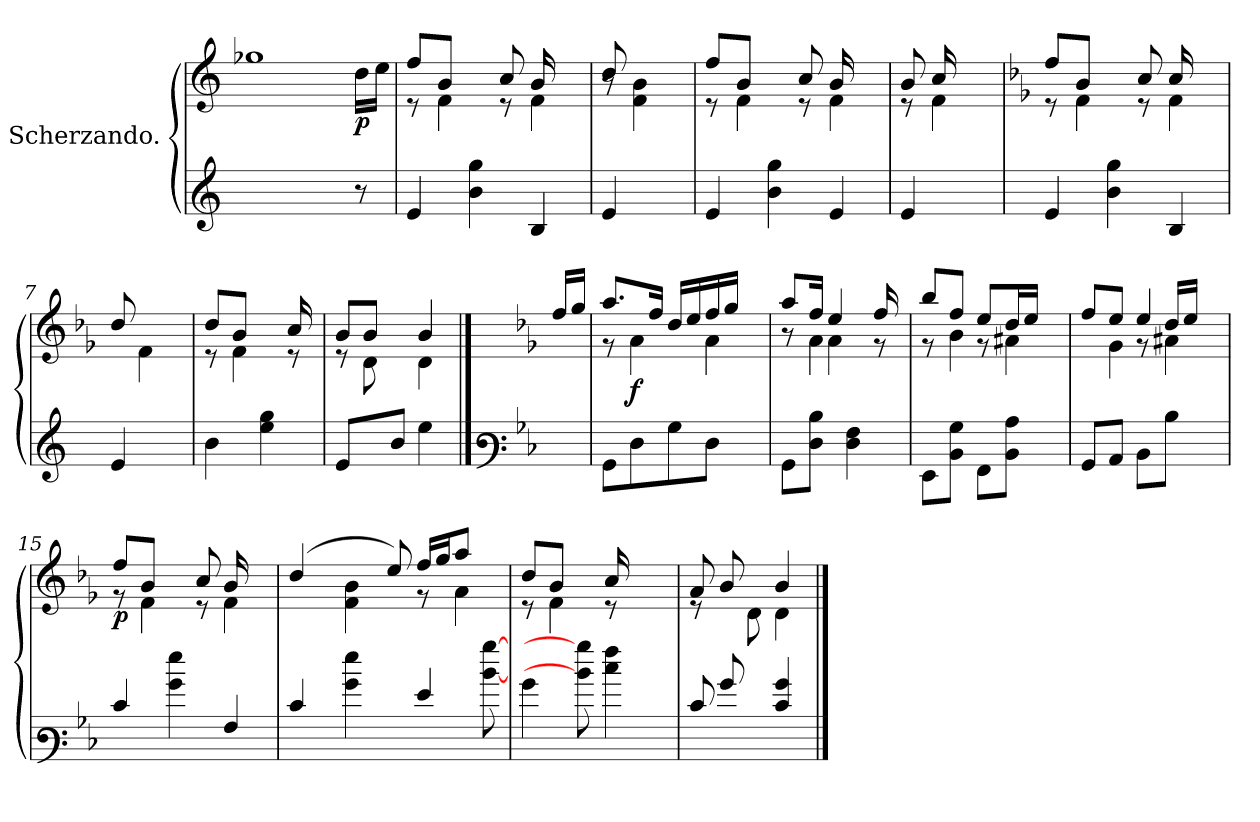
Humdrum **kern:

**kern	**kern	**dynam
*part1	*part1	*part1
*staff2	*staff1	*staff1/2
*I"Scherzando.	*	*
*	*clefG3	*
=1	=1	=1
1ryy	1ee-X	.
!	!	!LO:DY:b
8r	16b\LL	p
.	16cc\JJ	.
=2	=2	=2
*	*^	*
4e/	8dd/L	8rc	.
.	8g/J	4d\	.
4b\ 4gg\	8ryy	.	.
.	8a/L	8rc	.
4B/	16g/L	4d\	.
.	8.ryy	.	.
=3	=3	=3	=3
4e/	8b/L	8rf	.
.	4ryy	4d\ 4g\	.
8ryy	.	.	.
=4	=4	=4	=4
4e/	8dd/L	8rc	.
.	8g/J	4d\	.
4b\ 4gg\	8ryy	.	.
.	8a/L	8rc	.
4e/	16g/L	4d\	.
.	8.ryy	.	.
=5	=5	=5	=5
4e/	8g/L	8rc	.
.	16a/L	4d\	.
.	8.ryy	.	.
8ryy	.	.	.
!!LO:LB:g=z	!!
=6	=6	=6	=6
*	*k[b-e-]	*	*
4e/	8dd/L	8rc	.
.	8g/J	4d\	.
4b\ 4gg\	8ryy	.	.
.	8a/L	8rc	.
4B/	16a/L	4d\	.
.	8.ryy	.	.
*	*v	*v	*
=7	=7	=7
4e/	8b-/L	.
.	4d\	.
8ryy	.	.
=8	=8	=8
*	*^	*
4b\	8b-/L	8rc	.
.	8g/J	4d\	.
4ee\ 4gg\	8ryy	.	.
.	16a/LL	8rc	.
.	16ryy	.	.
=9	=9	=9	=9
*	*	*^	*
8e/L	8g/L	8rc	8ryy	.
8ryy	8g/J	4ryy	8B-\	.
8b/J	8ryy	.	4.ryy	.
4ee\	4g/	4B-\	.	.
*	*v	*v	*v	*
!!LO:LB:g=z
==10	==10	==10
*clefF3	*	*
*k[b-e-]	*k[b-e-]	*
8ryy	16dd/LL	.
.	16ee-/JJ	.
=11	=11	=11
*	*^	*
8BB-\L	8.ff/L	8re	.
!	!	!	!LO:DY:b
8F\	.	4f\	f
.	16dd/Jk	.	.
8B-\	16b-/LL	.	.
.	16cc/	.	.
8F\J	16dd/	4f\	.
.	16ee-/JJ	.	.
8ryy	8ryy	.	.
=12	=12	=12	=12
*	*^	*^	*
8BB-\L	8ff/L	4.ryy	8rf	8.ryy	.
8F\ 8d\J	16dd/Jk	.	4f\	.	.
.	4cc/	.	.	4f\	.
4F\ 4A\	.	.	.	.	.
.	.	16dd/LL	8re	.	.
.	16ryy	16ryy	.	16ryy	.
*	*	*	*v	*v	*
=13	=13	=13	=13	=13
8GG\L	8gg/L	8re	4ryy	.
8D\ 8B-\J	8dd/J	4g\	.	.
8AA\L	8cc/L	.	8re	.
8D\ 8c\J	16b-/L	4ryy	4f#X\	.
.	16cc/JJ	.	.	.
8ryy	8ryy	.	.	.
=14	=14	=14	=14	=14
8BB-/L	8dd/L	4ryy	8ryy	.
8C/J	8cc/J	.	4e-\	.
8D\L	4cc/	8re	.	.
8d\J	.	16b-/LL	4f#X\	.
.	.	16cc/JJ	.	.
8ryy	8ryy	8ryy	.	.
*	*	*v	*v	*
!!LO:LB:g=z
=15	=15	=15	=15
!	!	!	!LO:DY:b
4e-/	8dd/L	8re	p
.	8g/J	4d\	.
4b-\ 4gg\	8ryy	.	.
.	8a/L	8rc	.
4A/	16g/L	4d\	.
.	8.ryy	.	.
=16	=16	=16	=16
4e-/	(>4b-/	8ryy	.
*	*v	*v	*
4b-\ 4gg\	4d\ 4g\	.
8ryy	8cc/k)	.
*	*^	*
4g/	16dd/LL	8re	.
.	16ee-/J	.	.
.	8ff/J	4f\	.
[8dd\ [8bb-\	8ryy	.	.
=17	=17	=17	=17
4b-\	8b-/L	8rc	.
.	8g/J	4d\	.
8dd\] 8bb-\]	8ryy	.	.
4ee-\ 4aa\	(16a/LL	8rc	.
.	8ryy	.	.
.	.	8ryy	.
.	16ryy	.	.
=18	=18	=18	=18
*^	*	*^	*
8e-/L	4.ryy	8f/L	8rc	4ryy	.
8b-/	.	8g/J	2ryy	.	.
4.ryy	.	8ryy	.	8B-\J	.
.	4e-/ 4b-/	4g/	.	4B-\	.
*v	*v	*	*	*	*
*	*v	*v	*v	*
==	==	==
*-	*-	*-
